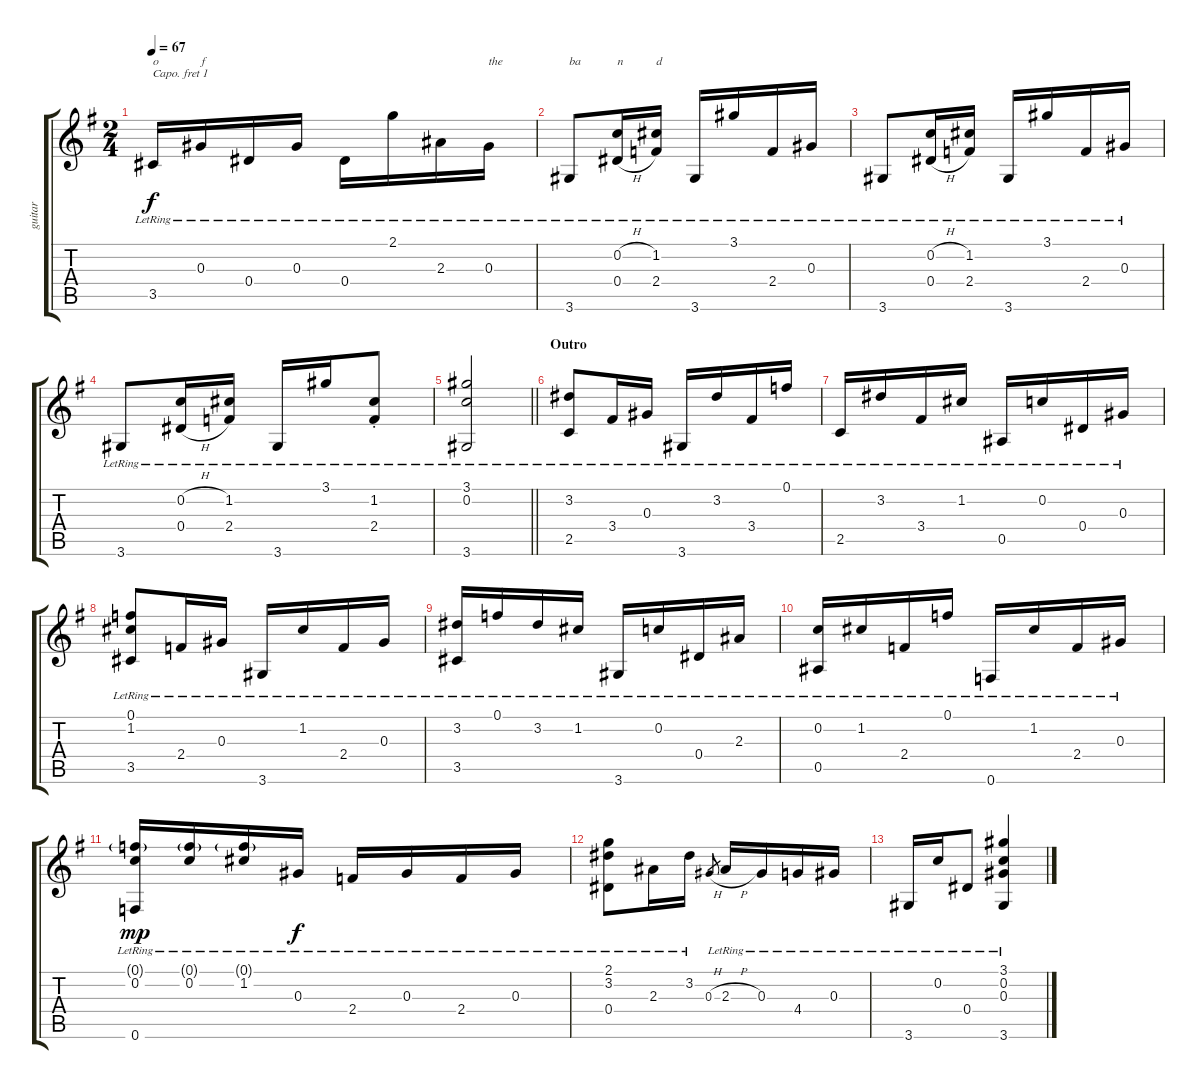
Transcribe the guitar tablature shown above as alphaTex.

\track ("guitar" "guitar") {instrument acousticguitarnylon}
\staff {score tabs}
\capo 1
\tuning (E4 B3 G3 D3 A2 E2) {hide}
\ts (2 4)
\tempo 67
\clef g2
\ks g
3.5{lr}.16{txt "o" dy f} 0.3{lr}.16{txt "f"} 0.4{lr}.16 0.3{lr}.16 0.4{lr}.16 2.1{lr}.16 2.3{lr}.16 0.3{lr}.16{txt "the"} |
3.6{lr}.8{txt "ba"} (0.2{h lr} 0.4{h lr}).16{txt "n"} (1.2{lr} 2.4{lr}).16{txt "d"} 3.6{lr}.16 3.1{lr}.16 2.4{lr}.16 0.3{lr}.16 |
3.6{lr}.8 (0.2{h lr} 0.4{h lr}).16 (1.2{lr} 2.4{lr}).16 3.6{lr}.16 3.1{lr}.16 2.4{lr}.16 0.3{lr}.16 |
3.6{lr}.8 (0.2{h lr} 0.4{h lr}).16 (1.2{lr} 2.4{lr}).16 3.6{lr}.16 3.1{lr}.16 (1.2{st lr} 2.4{st lr}).8 |
\barLineRight lightlight
(3.1{lr} 0.2{lr} 3.6{lr}).2 |
\section ("" "Outro")
(3.2{lr} 2.5{lr}).8 3.4{lr}.16 0.3{lr}.16 3.6{lr}.16 3.2{lr}.16 3.4{lr}.16 0.1{lr}.16 |
2.5{lr}.16 3.2{lr}.16 3.4{lr}.16 1.2{lr}.16 0.5{lr}.16 0.2{lr}.16 0.4{lr}.16 0.3{lr}.16 |
(0.1{lr} 1.2{lr} 3.5{lr}).8 2.4{lr}.16 0.3{lr}.16 3.6{lr}.16 1.2{lr}.16 2.4{lr}.16 0.3{lr}.16 |
(3.2{lr} 3.5{lr}).16 0.1{lr}.16 3.2{lr}.16 1.2{lr}.16 3.6{lr}.16 0.2{lr}.16 0.4{lr}.16 2.3{lr}.16 |
(0.2{lr} 0.5{lr}).16 1.2{lr}.16 2.4{lr}.16 0.1{lr}.16 0.6{lr}.16 1.2{lr}.16 2.4{lr}.16 0.3{lr}.16 |
(0.1{g lr} 0.2{lr} 0.6{lr}).16{dy mp} (0.1{g lr} 0.2{lr}).16 (0.1{g lr} 1.2{lr}).16 0.3{lr}.16{dy f} 2.4{lr}.16 0.3{lr}.16 2.4{lr}.16 0.3{lr}.16 |
(2.1{lr} 3.2{lr} 0.4{lr}).8 2.3{lr}.16 3.2{lr}.16 0.3{h}.8{gr} 2.3{h lr}.16 0.3{lr}.16 4.4{lr}.16 0.3{lr}.16 |
3.6{lr}.16 0.2{lr}.16 0.4{lr}.8 (3.1{lr} 0.2{lr} 0.3{lr} 3.6{lr}).4
